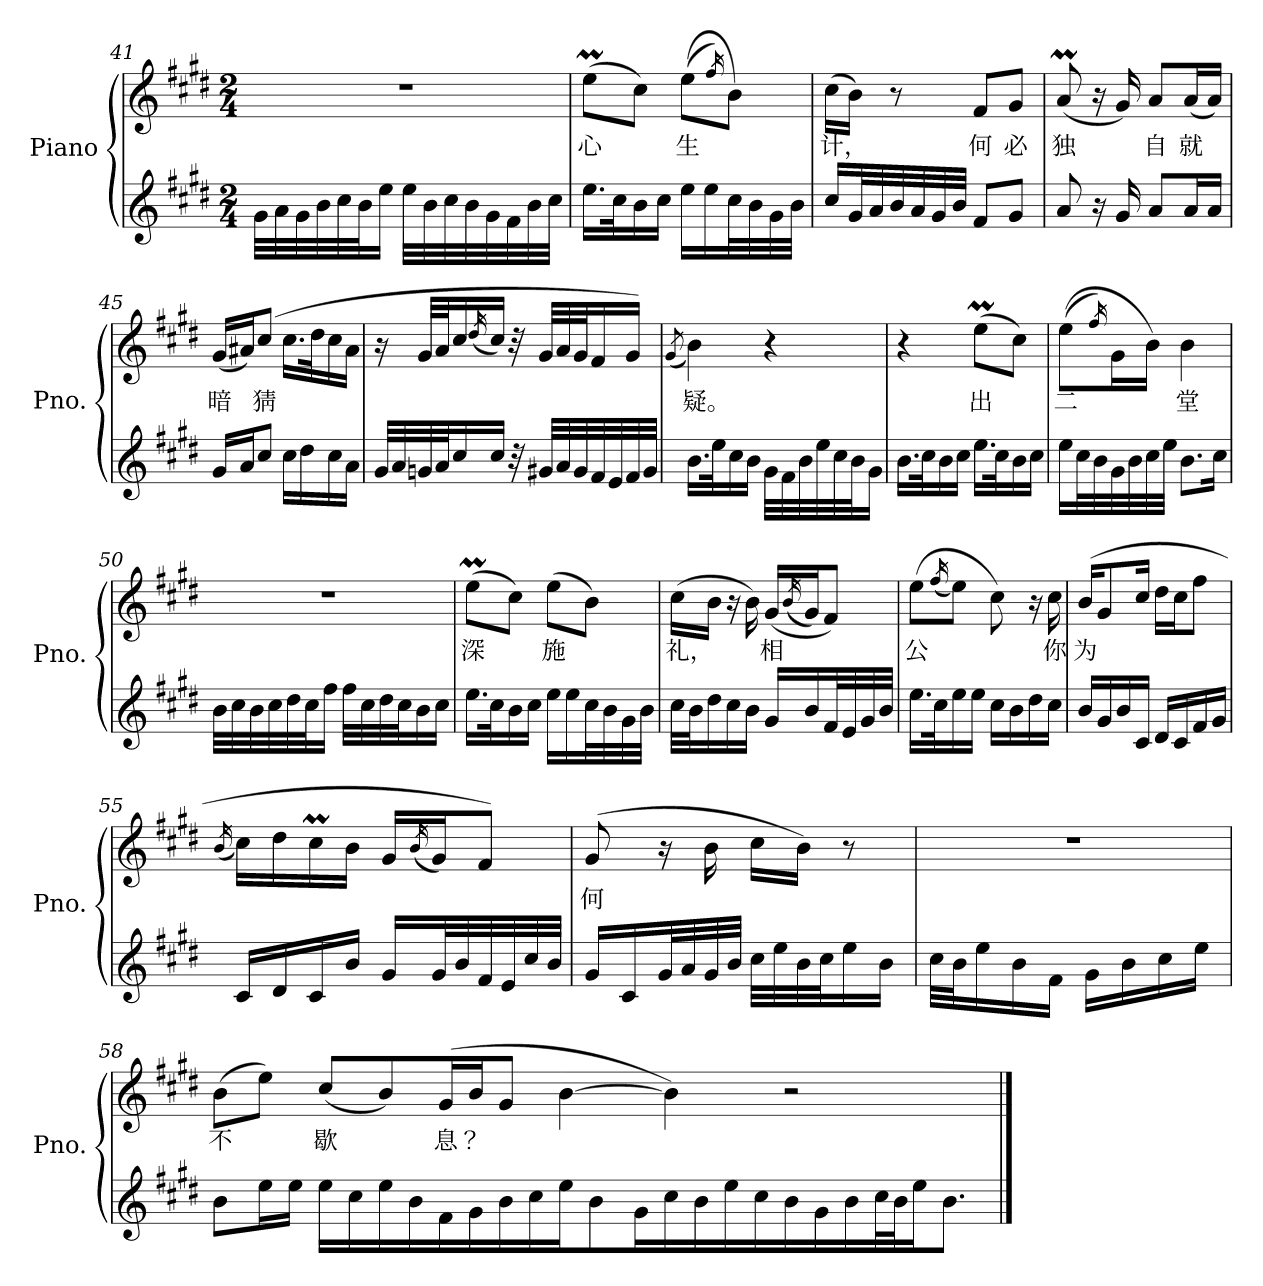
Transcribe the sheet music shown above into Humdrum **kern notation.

**kern	**kern	**text
*part2	*part1	*part1
*staff2	*staff1	*staff1
*I"Piano	*I"Piano	*
*I'Pno.	*I'Pno.	*
!!LO:LB:g=z
*clefG2	*clefG2	*
*k[f#c#g#d#]	*k[f#c#g#d#]	*
*M2/4	*M2/4	*
=41	=41	=41
32g#\LLL	2r	.
32a\	.	.
32g#\	.	.
32b\	.	.
32cc#\	.	.
32b\J	.	.
16ee\JJ	.	.
32ee\LLL	.	.
32b\	.	.
32cc#\	.	.
32b\	.	.
32g#\	.	.
32f#\	.	.
32b\	.	.
32cc#\JJJ	.	.
=42	=42	=42
!	!	!LO:LY:b
16.ee\LL	(>8eeM\L	心
32cc#\K	.	.
16b\	8cc#\J)	.
16cc#\JJ	.	.
!	!	!LO:LY:b
16ee\LL	(>(>8ee\L	生
16ee\	.	.
.	16qff#/)	.
32cc#\L	8b\J)	.
32b\	.	.
32g#\	.	.
32b\JJJ	.	.
!!LO:LB:g=z
=43	=43	=43
!	!	!LO:LY:b
16cc#/LL	(>16cc#\LL	计，
32g#/L	16b\JJ)	.
32a/	.	.
32b/	8r	.
32a/	.	.
32g#/	.	.
32b/JJJ	.	.
!	!	!LO:LY:b
8f#/L	8f#/L	何
!	!	!LO:LY:b
8g#/J	8g#/J	必
=44	=44	=44
!	!	!LO:LY:b
8a/	(<8aM/	独
16r	16r	.
16g#/	16g#/)	.
!	!	!LO:LY:b
8a/L	8a/L	自
!	!	!LO:LY:b
16a/L	(<16a/L	就
16a/JJ	16a/JJ)	.
=45	=45	=45
!	!	!LO:LY:b
16g#/LL	(<16g#/LL	暗
16a/J	16a#X/J)	.
!	!	!LO:LY:b
8cc#/J	(>8cc#/J	猜
16cc#\LL	16.cc#\LL	.
16dd#\	.	.
.	32dd#\K	.
16cc#\	16cc#\	.
16a\JJ	16a#\JJ	.
=46	=46	=46
32g#/LLL	16r	.
32a/	.	.
32gn/	32g#/LLL	.
32a/J	32a/J	.
16cc#/	16cc#/	.
.	(<16qdd#/	.
16cc#/JJ	16cc#/JJ)	.
32r	32r	.
32g#X/LLL	32g#/LLL	.
32a/	32a/	.
32g#/	32g#/J	.
32f#/	16f#/	.
32e/	.	.
32f#/	16g#/JJ)	.
32g#/JJJ	.	.
!!LO:PB:g=z
=47	=47	=47
.	(<8qg#/	.
!	!	!LO:LY:b
16.b\LL	4b\)	疑。
32ee\K	.	.
16cc#\	.	.
16b\JJ	.	.
32g#\LLL	4r	.
32f#\	.	.
32b\	.	.
32ee\	.	.
32cc#\	.	.
32b\J	.	.
16g#\JJ	.	.
!!LO:LB:g=z
=48	=48	=48
16.b\LL	4r	.
32cc#\K	.	.
16b\	.	.
16cc#\JJ	.	.
!	!	!LO:LY:b
16.ee\LL	(>8eeM\L	出
32cc#\K	.	.
16b\	8cc#\J)	.
16cc#\JJ	.	.
=49	=49	=49
!	!	!LO:LY:b
16ee\LL	(>(>8ee\L	二
32cc#\L	.	.
32b\	.	.
.	16qff#/)	.
32g#\	16g#\L	.
32b\	.	.
32cc#\	16b\JJ)	.
32ee\JJJ	.	.
!	!	!LO:LY:b
8.b\L	4b\	堂
16cc#\Jk	.	.
=50	=50	=50
32b\LLL	2r	.
32cc#\	.	.
32b\	.	.
32cc#\	.	.
32dd#\	.	.
32cc#\J	.	.
16ff#\JJ	.	.
32ff#\LLL	.	.
32cc#\	.	.
32dd#\	.	.
32cc#\J	.	.
16b\	.	.
16cc#\JJ	.	.
=51	=51	=51
!	!	!LO:LY:b
16.ee\LL	(>8eeM\L	深
32cc#\K	.	.
16b\	8cc#\J)	.
16cc#\JJ	.	.
!	!	!LO:LY:b
16ee\LL	(>8ee\L	施
16ee\	.	.
32cc#\L	8b\J)	.
32b\	.	.
32g#\	.	.
32b\JJJ	.	.
!!LO:LB:g=z
=52	=52	=52
!	!	!LO:LY:b
32cc#\LLL	(>16cc#\LL	礼，
32b\J	.	.
16dd#\	16b\JJ	.
16cc#\	16r	.
16b\JJ	16b\)	.
!	!	!LO:LY:b
16g#/LL	(<16g#/LL	相
.	(<16qb/	.
16b/	16g#/J)	.
32f#/L	8f#/J)	.
32e/	.	.
32g#/	.	.
32b/JJJ	.	.
=53	=53	=53
!	!	!LO:LY:b
16.ee\LL	(>8ee\L	公
32cc#\K	.	.
.	(<16qff#/	.
16ee\	8ee\J)	.
16ee\JJ	.	.
16cc#\LL	8cc#\)	.
16b\	.	.
16dd#\	16r	.
!	!	!LO:LY:b
16cc#\JJ	16cc#\	你
=54	=54	=54
!	!	!LO:LY:b
16b/LL	(>16b/KL	为
16g#/	8g#/	.
16b/	.	.
16c#/JJ	16cc#/Jk	.
16d#/LL	16dd#\LL	.
16c#/	16cc#\J	.
16f#/	8ff#\J	.
16g#/JJ	.	.
!!LO:PB:g=z
=55	=55	=55
.	(<16qb/	.
16c#/LL	16cc#\LL)	.
16d#/	16dd#\	.
16c#/	16cc#M\	.
16b/JJ	16b\JJ	.
16g#/LL	16g#/LL	.
.	(<16qb/	.
32g#/L	16g#/J)	.
32b/	.	.
32f#/	8f#/J)	.
32e/	.	.
32cc#/	.	.
32b/JJJ	.	.
=56	=56	=56
!	!	!LO:LY:b
16g#/LL	(>8g#/	何
16c#/	.	.
32g#/L	16r	.
32a/	.	.
32g#/	16b\	.
32b/JJJ	.	.
32cc#\LLL	16cc#\LL	.
32ee\	.	.
32b\	16b\JJ)	.
32cc#\J	.	.
16ee\	8r	.
16b\JJ	.	.
=57	=57	=57
32cc#\LLL	2r	.
32b\J	.	.
16ee\	.	.
16b\	.	.
16f#\JJ	.	.
16g#\LL	.	.
16b\	.	.
16cc#\	.	.
16ee\JJ	.	.
!!LO:LB:g=z
=58	=58	=58
!	!	!LO:LY:b
8b\L	(>8b\L	不
16ee\L	8ee\J)	.
16ee\JJ	.	.
!	!	!LO:LY:b
16ee\LL	(<8cc#/L	歇
16cc#\	.	.
16ee\	8b/)	.
16b\	.	.
!	!	!LO:LY:b
16f#\	(>16g#/L	息？
16g#\	16b/J	.
16b\	8g#/J	.
16cc#\	.	.
16ee\J	[4b\	.
8b\	.	.
16g#\L	.	.
16cc#\	4b\])	.
16b\	.	.
16ee\	.	.
16cc#\	.	.
16b\	2r	.
16g#\	.	.
16b\	.	.
32cc#\L	.	.
32b\J	.	.
16ee\J	.	.
8.b\J	.	.
==	==	==
*-	*-	*-
